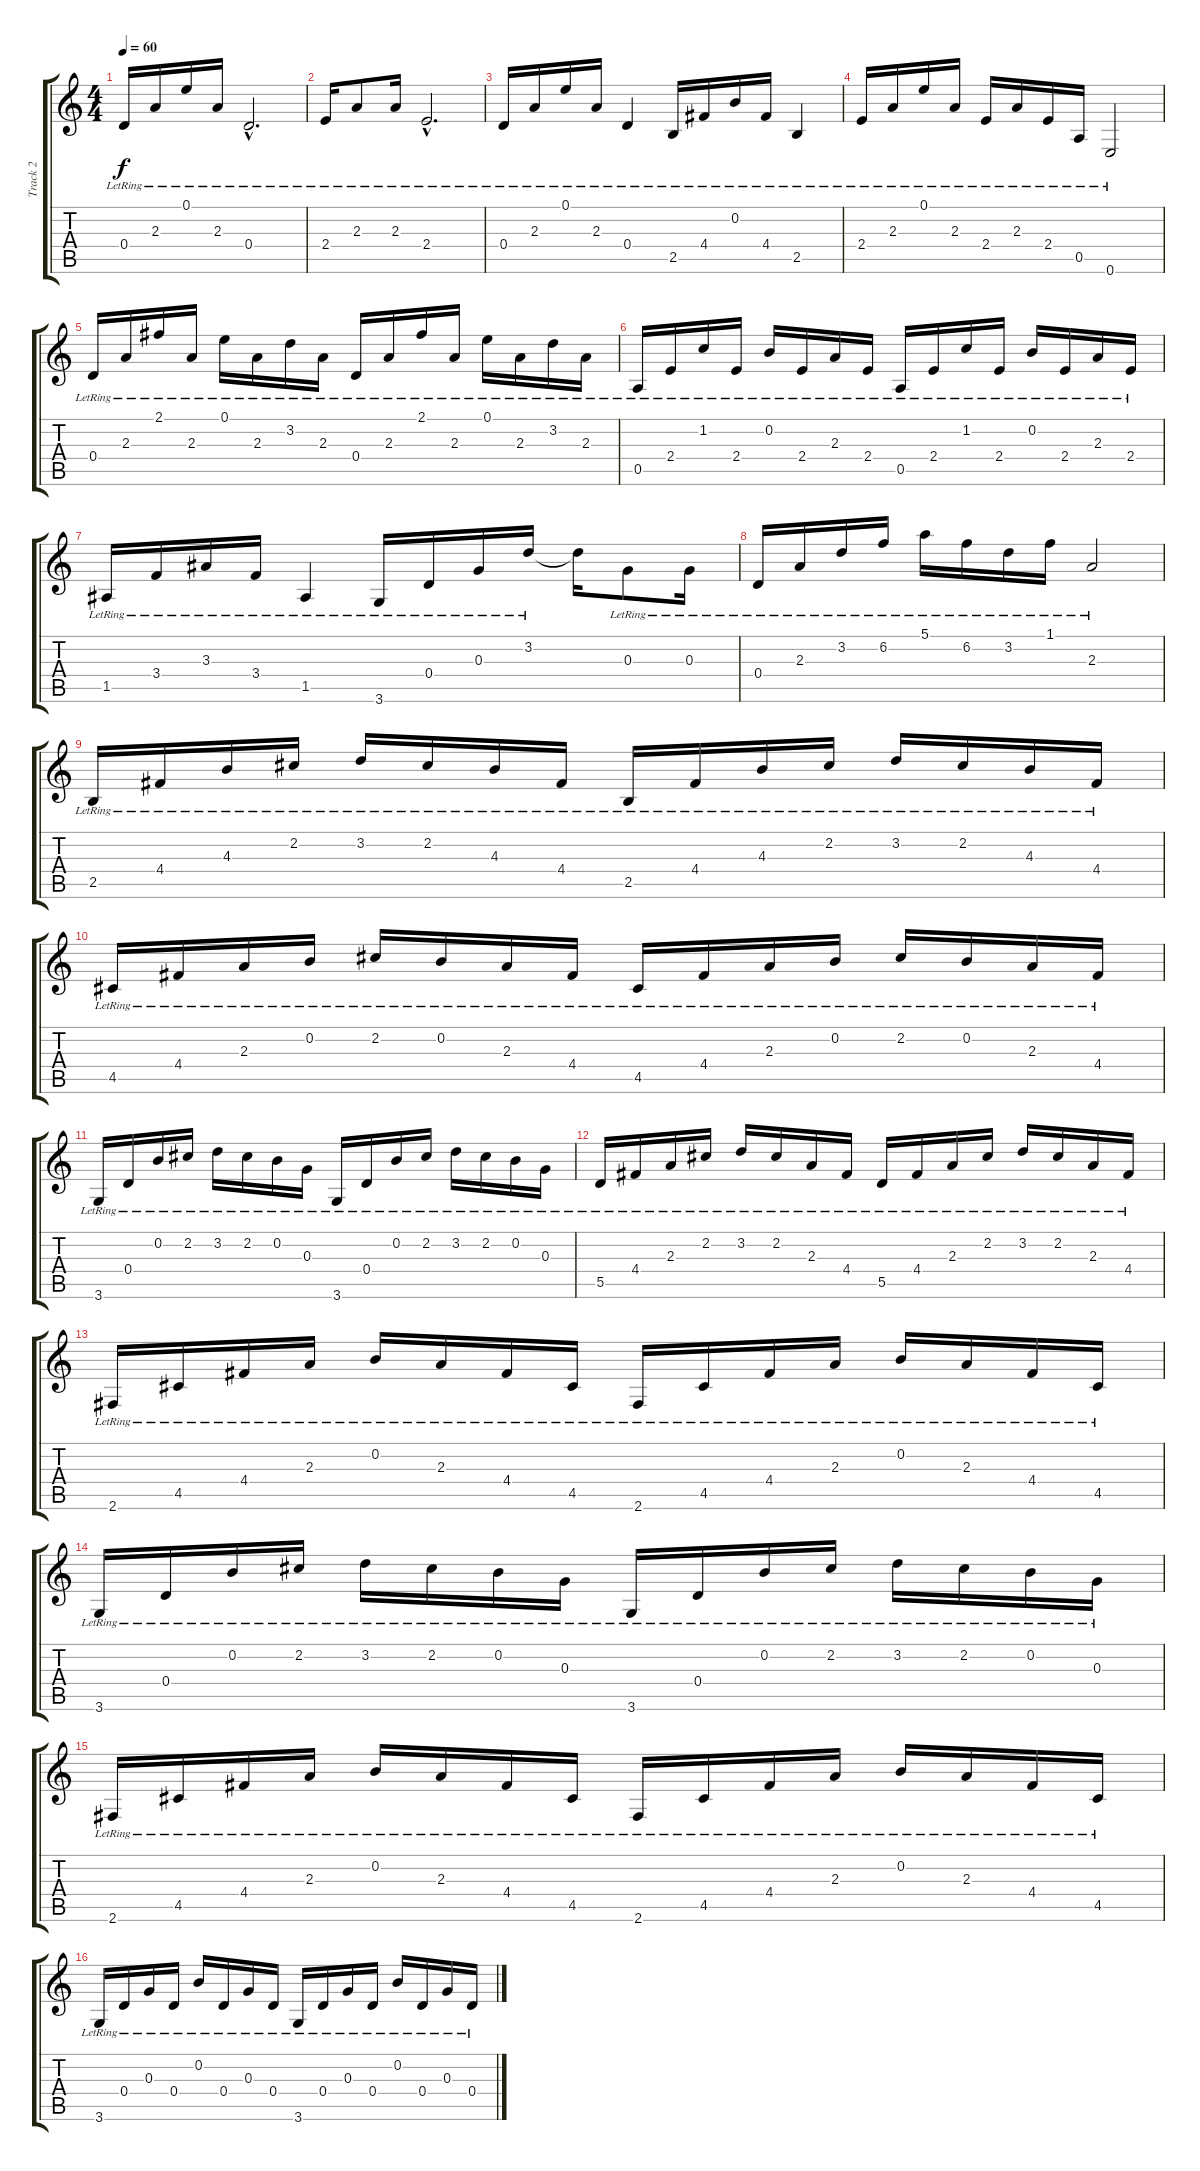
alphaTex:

\track ("Track 2" "Track 2") {instrument acousticguitarsteel}
\staff {score tabs}
\tuning (E4 B3 G3 D3 A2 E2) {hide}
\ts (4 4)
\tempo 60
\clef g2
\ks c
0.4{lr}.16{dy f instrument acousticguitarsteel} 2.3{lr}.16 0.1{lr}.16 2.3{lr}.16 0.4{hac lr}.2{d} |
2.4{lr}.16 2.3{lr}.8 2.3{lr}.16 2.4{hac lr}.2{d} |
0.4{lr}.16 2.3{lr}.16 0.1{lr}.16 2.3{lr}.16 0.4{lr}.4 2.5{lr}.16 4.4{lr}.16 0.2{lr}.16 4.4{lr}.16 2.5{lr}.4 |
2.4{lr}.16 2.3{lr}.16 0.1{lr}.16 2.3{lr}.16 2.4{lr}.16 2.3{lr}.16 2.4{lr}.16 0.5{lr}.16 0.6{lr}.2 |
0.4{lr}.16 2.3{lr}.16 2.1{lr}.16 2.3{lr}.16 0.1{lr}.16 2.3{lr}.16 3.2{lr}.16 2.3{lr}.16 0.4{lr}.16 2.3{lr}.16 2.1{lr}.16 2.3{lr}.16 0.1{lr}.16 2.3{lr}.16 3.2{lr}.16 2.3{lr}.16 |
0.5{lr}.16 2.4{lr}.16 1.2{lr}.16 2.4{lr}.16 0.2{lr}.16 2.4{lr}.16 2.3{lr}.16 2.4{lr}.16 0.5{lr}.16 2.4{lr}.16 1.2{lr}.16 2.4{lr}.16 0.2{lr}.16 2.4{lr}.16 2.3{lr}.16 2.4{lr}.16 |
1.5{lr}.16 3.4{lr}.16 3.3{lr}.16 3.4{lr}.16 1.5{lr}.4 3.6{lr}.16 0.4{lr}.16 0.3{lr}.16 3.2{lr}.16 3.2{t}.16 0.3{lr}.8 0.3{lr}.16 |
0.4{lr}.16 2.3{lr}.16 3.2{lr}.16 6.2{lr}.16 5.1{lr}.16 6.2{lr}.16 3.2{lr}.16 1.1{lr}.16 2.3{lr}.2 |
2.5{lr}.16 4.4{lr}.16 4.3{lr}.16 2.2{lr}.16 3.2{lr}.16 2.2{lr}.16 4.3{lr}.16 4.4{lr}.16 2.5{lr}.16 4.4{lr}.16 4.3{lr}.16 2.2{lr}.16 3.2{lr}.16 2.2{lr}.16 4.3{lr}.16 4.4{lr}.16 |
4.5{lr}.16 4.4{lr}.16 2.3{lr}.16 0.2{lr}.16 2.2{lr}.16 0.2{lr}.16 2.3{lr}.16 4.4{lr}.16 4.5{lr}.16 4.4{lr}.16 2.3{lr}.16 0.2{lr}.16 2.2{lr}.16 0.2{lr}.16 2.3{lr}.16 4.4{lr}.16 |
3.6{lr}.16 0.4{lr}.16 0.2{lr}.16 2.2{lr}.16 3.2{lr}.16 2.2{lr}.16 0.2{lr}.16 0.3{lr}.16 3.6{lr}.16 0.4{lr}.16 0.2{lr}.16 2.2{lr}.16 3.2{lr}.16 2.2{lr}.16 0.2{lr}.16 0.3{lr}.16 |
5.5{lr}.16 4.4{lr}.16 2.3{lr}.16 2.2{lr}.16 3.2{lr}.16 2.2{lr}.16 2.3{lr}.16 4.4{lr}.16 5.5{lr}.16 4.4{lr}.16 2.3{lr}.16 2.2{lr}.16 3.2{lr}.16 2.2{lr}.16 2.3{lr}.16 4.4{lr}.16 |
2.6{lr}.16 4.5{lr}.16 4.4{lr}.16 2.3{lr}.16 0.2{lr}.16 2.3{lr}.16 4.4{lr}.16 4.5{lr}.16 2.6{lr}.16 4.5{lr}.16 4.4{lr}.16 2.3{lr}.16 0.2{lr}.16 2.3{lr}.16 4.4{lr}.16 4.5{lr}.16 |
3.6{lr}.16 0.4{lr}.16 0.2{lr}.16 2.2{lr}.16 3.2{lr}.16 2.2{lr}.16 0.2{lr}.16 0.3{lr}.16 3.6{lr}.16 0.4{lr}.16 0.2{lr}.16 2.2{lr}.16 3.2{lr}.16 2.2{lr}.16 0.2{lr}.16 0.3{lr}.16 |
2.6{lr}.16 4.5{lr}.16 4.4{lr}.16 2.3{lr}.16 0.2{lr}.16 2.3{lr}.16 4.4{lr}.16 4.5{lr}.16 2.6{lr}.16 4.5{lr}.16 4.4{lr}.16 2.3{lr}.16 0.2{lr}.16 2.3{lr}.16 4.4{lr}.16 4.5{lr}.16 |
3.6{lr}.16 0.4{lr}.16 0.3{lr}.16 0.4{lr}.16 0.2{lr}.16 0.4{lr}.16 0.3{lr}.16 0.4{lr}.16 3.6{lr}.16 0.4{lr}.16 0.3{lr}.16 0.4{lr}.16 0.2{lr}.16 0.4{lr}.16 0.3{lr}.16 0.4{lr}.16
